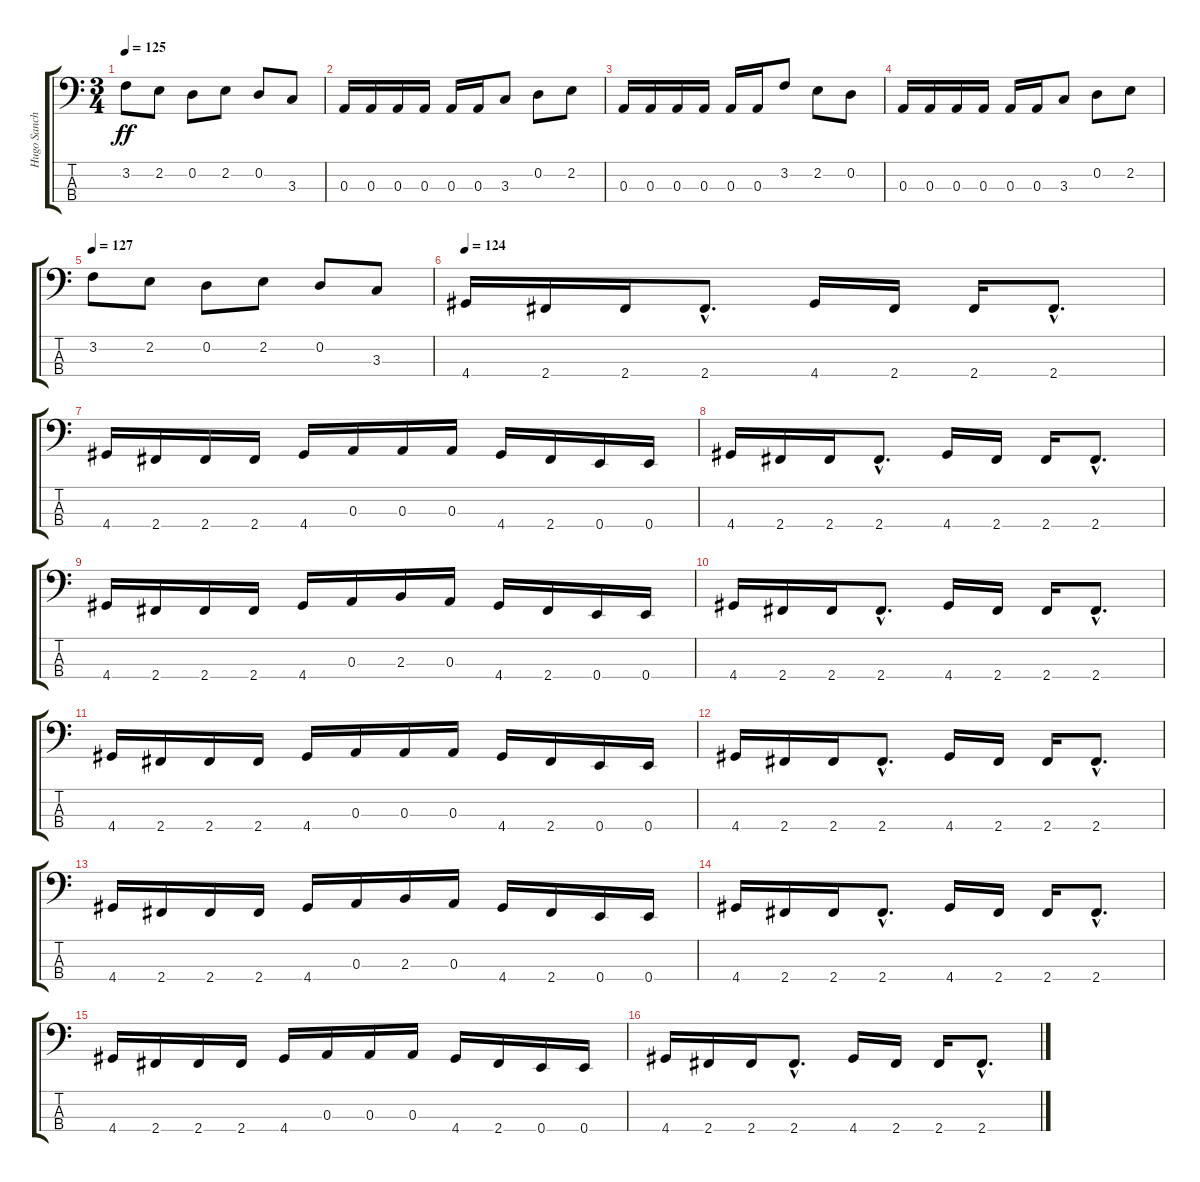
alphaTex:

\track ("Hugo Sanchez" "Hugo Sanch") {instrument electricbassfinger}
\staff {score tabs}
\tuning (G2 D2 A1 E1) {hide}
\ts (3 4)
\tempo 125
\clef f4
\ks c
3.2.8{dy ff} 2.2.8 0.2.8 2.2.8 0.2.8 3.3.8 |
0.3.16 0.3.16 0.3.16 0.3.16 0.3.16 0.3.16 3.3.8 0.2.8 2.2.8 |
0.3.16 0.3.16 0.3.16 0.3.16 0.3.16 0.3.16 3.2.8 2.2.8 0.2.8 |
0.3.16 0.3.16 0.3.16 0.3.16 0.3.16 0.3.16 3.3.8 0.2.8 2.2.8 |
\tempo 127
3.2.8 2.2.8 0.2.8 2.2.8 0.2.8 3.3.8 |
\tempo 124
4.4.16 2.4.16 2.4.16 2.4{hac}.8{d} 4.4.16 2.4.16 2.4.16 2.4{hac}.8{d} |
4.4.16 2.4.16 2.4.16 2.4.16 4.4.16 0.3.16 0.3.16 0.3.16 4.4.16 2.4.16 0.4.16 0.4.16 |
4.4.16 2.4.16 2.4.16 2.4{hac}.8{d} 4.4.16 2.4.16 2.4.16 2.4{hac}.8{d} |
4.4.16 2.4.16 2.4.16 2.4.16 4.4.16 0.3.16 2.3.16 0.3.16 4.4.16 2.4.16 0.4.16 0.4.16 |
4.4.16 2.4.16 2.4.16 2.4{hac}.8{d} 4.4.16 2.4.16 2.4.16 2.4{hac}.8{d} |
4.4.16 2.4.16 2.4.16 2.4.16 4.4.16 0.3.16 0.3.16 0.3.16 4.4.16 2.4.16 0.4.16 0.4.16 |
4.4.16 2.4.16 2.4.16 2.4{hac}.8{d} 4.4.16 2.4.16 2.4.16 2.4{hac}.8{d} |
4.4.16 2.4.16 2.4.16 2.4.16 4.4.16 0.3.16 2.3.16 0.3.16 4.4.16 2.4.16 0.4.16 0.4.16 |
4.4.16 2.4.16 2.4.16 2.4{hac}.8{d} 4.4.16 2.4.16 2.4.16 2.4{hac}.8{d} |
4.4.16 2.4.16 2.4.16 2.4.16 4.4.16 0.3.16 0.3.16 0.3.16 4.4.16 2.4.16 0.4.16 0.4.16 |
4.4.16 2.4.16 2.4.16 2.4{hac}.8{d} 4.4.16 2.4.16 2.4.16 2.4{hac}.8{d}
